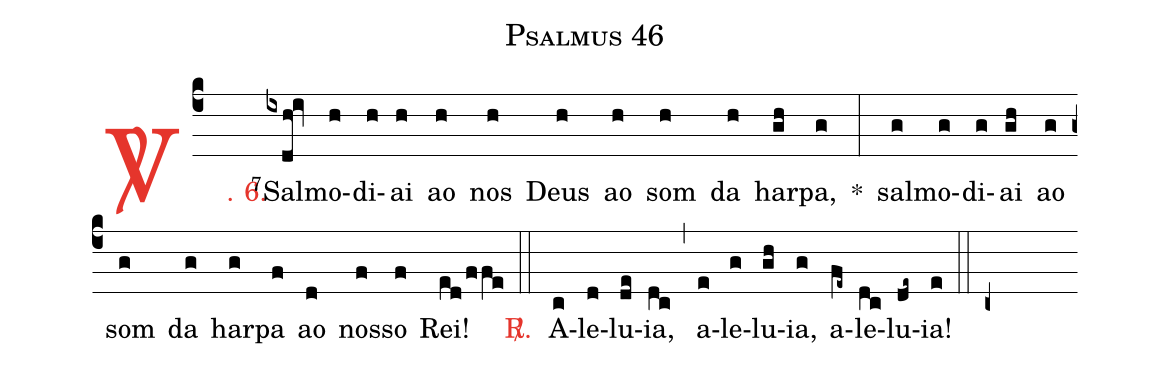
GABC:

name: Psalmus 46;
%%
(c4)

<c><sp>V/</sp>. 6.</c>() <v>\VSup{7}</v>Sal(ixdh!iv)mo(h)di(h)ai(h) ao(h) nos(h) Deus(h) ao(h) som(h) da(h) har(gh)pa,(g) *(:) sal(g)mo(g)di(g)ai(gh) ao(g) som(g) da(g) har(g)pa(f) ao(d) nos(f)so(f) Rei!(ed/ffe)

(::)

<nlba><c><sp>R/</sp>.</c>() A</nlba>(c)le(d)lu(de)ia,(dc) (,) a(e)le(g)lu(gh)ia,(g) a(fe~)le(dc)lu(de~)ia!(e)

(::)

(c+)
